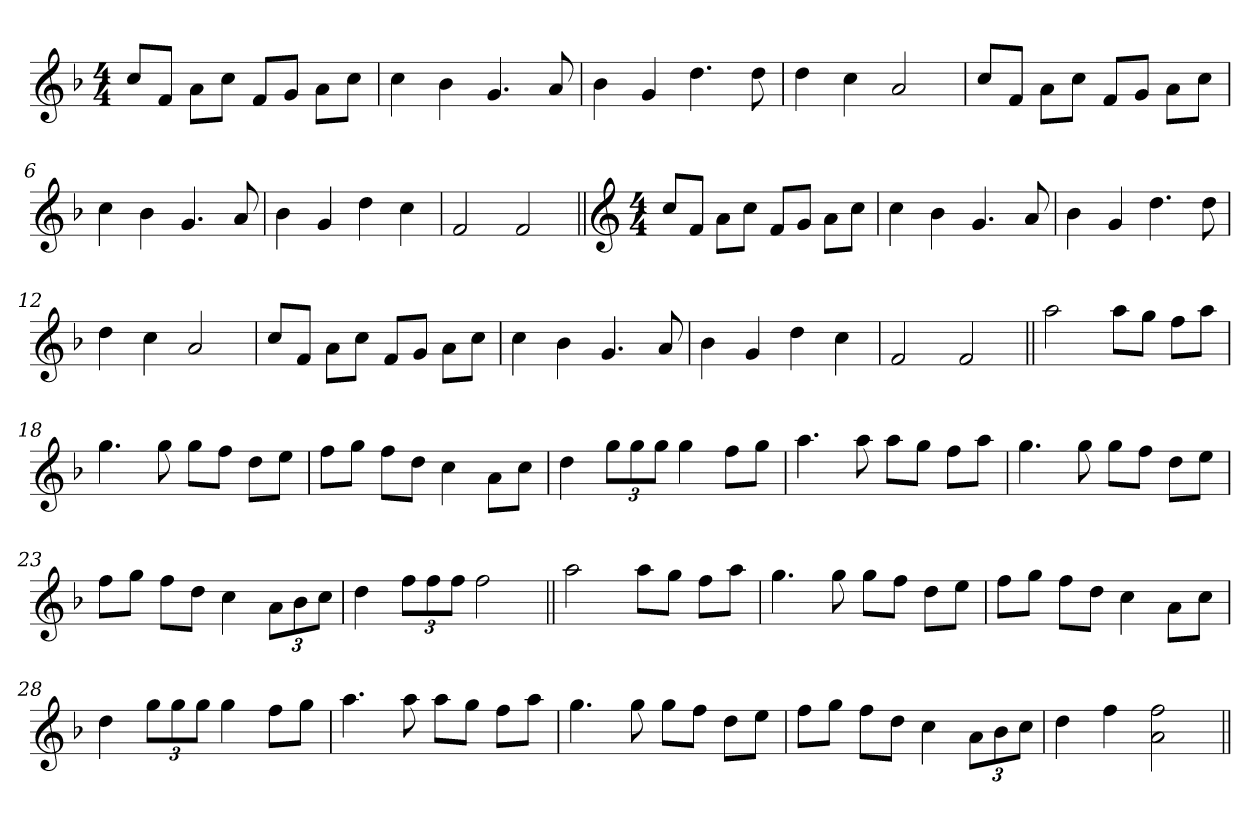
**kern
*part1
*staff1
*clefG2
*k[b-]
*F:
*M4/4
=1
8cc/L
8f/J
8a\L
8cc\J
8f/L
8g/J
8a\L
8cc\J
=2
4cc\
4b-\
4.g/
8a/
=3
4b-\
4g/
4.dd\
8dd\
=4
4dd\
4cc\
2a/
=5
8cc/L
8f/J
8a\L
8cc\J
8f/L
8g/J
8a\L
8cc\J
=6
4cc\
4b-\
4.g/
8a/
=7
4b-\
4g/
4dd\
4cc\
!!LO:LB:g=z
=8
2f/
2f/
=9||
*clefG2
*M4/4
8cc/L
8f/J
8a\L
8cc\J
8f/L
8g/J
8a\L
8cc\J
=10
4cc\
4b-\
4.g/
8a/
=11
4b-\
4g/
4.dd\
8dd\
=12
4dd\
4cc\
2a/
=13
8cc/L
8f/J
8a\L
8cc\J
8f/L
8g/J
8a\L
8cc\J
=14
4cc\
4b-\
4.g/
8a/
!!LO:LB:g=z
=15
4b-\
4g/
4dd\
4cc\
=16
2f/
2f/
=17||
2aa\
8aa\L
8gg\J
8ff\L
8aa\J
=18
4.gg\
8gg\
8gg\L
8ff\J
8dd\L
8ee\J
=19
8ff\L
8gg\J
8ff\L
8dd\J
4cc\
8a\L
8cc\J
=20
4dd\
12gg\L
12gg\
12gg\J
4gg\
8ff\L
8gg\J
=21
4.aa\
8aa\
8aa\L
8gg\J
8ff\L
8aa\J
!!LO:LB:g=z
=22
4.gg\
8gg\
8gg\L
8ff\J
8dd\L
8ee\J
=23
8ff\L
8gg\J
8ff\L
8dd\J
4cc\
12a\L
12b-\
12cc\J
=24
4dd\
12ff\L
12ff\
12ff\J
2ff\
=25||
2aa\
8aa\L
8gg\J
8ff\L
8aa\J
=26
4.gg\
8gg\
8gg\L
8ff\J
8dd\L
8ee\J
=27
8ff\L
8gg\J
8ff\L
8dd\J
4cc\
8a\L
8cc\J
!!LO:LB:g=z
=28
4dd\
12gg\L
12gg\
12gg\J
4gg\
8ff\L
8gg\J
=29
4.aa\
8aa\
8aa\L
8gg\J
8ff\L
8aa\J
=30
4.gg\
8gg\
8gg\L
8ff\J
8dd\L
8ee\J
=31
8ff\L
8gg\J
8ff\L
8dd\J
4cc\
12a\L
12b-\
12cc\J
=32
4dd\
4ff\
2a\ 2ff\
=||
*-
